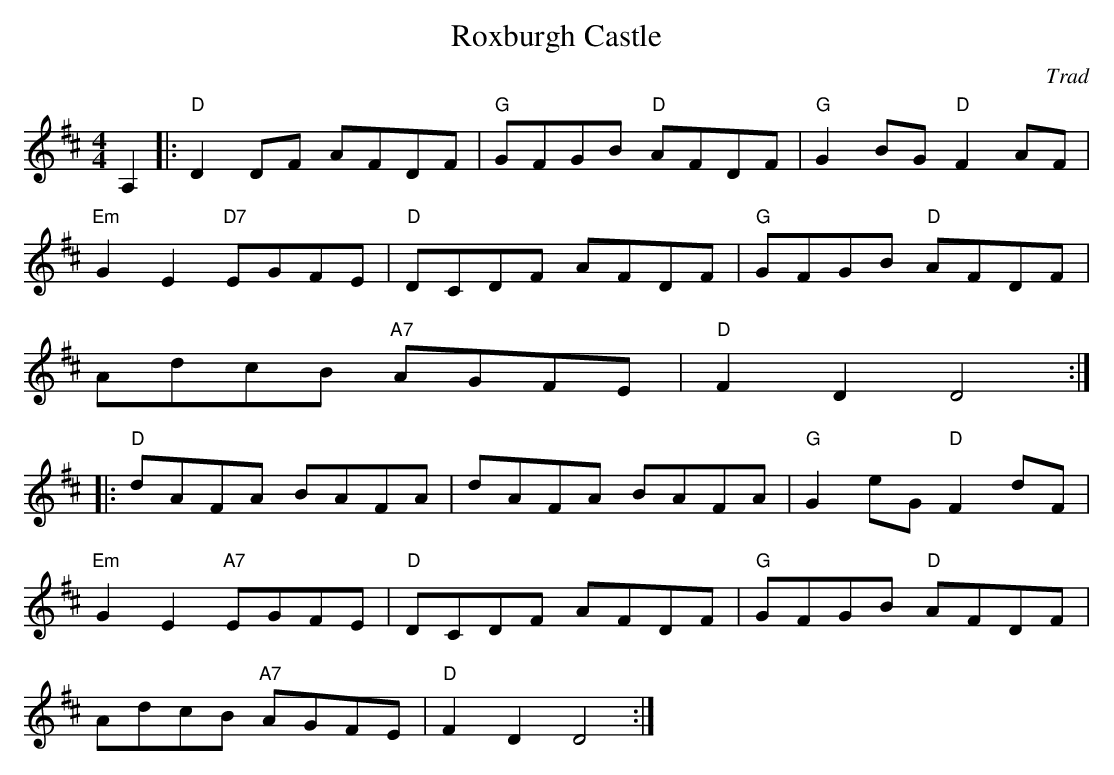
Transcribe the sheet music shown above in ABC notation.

X:1
T:Roxburgh Castle
C:Trad
M:4/4
L:1/8
K:D
A,2|:"D"D2DF AFDF|"G"GFGB "D"AFDF|"G"G2BG"D"F2AF|
"Em"G2E2"D7"EGFE|"D"DCDF AFDF|"G"GFGB "D"AFDF|
AdcB "A7"AGFE|"D"F2D2D4:|
|:"D"dAFA BAFA|dAFA BAFA|"G"G2eG"D"F2dF|
"Em"G2E2"A7"EGFE|"D"DCDF AFDF|"G"GFGB "D"AFDF|
AdcB "A7"AGFE|"D"F2D2D4:|
